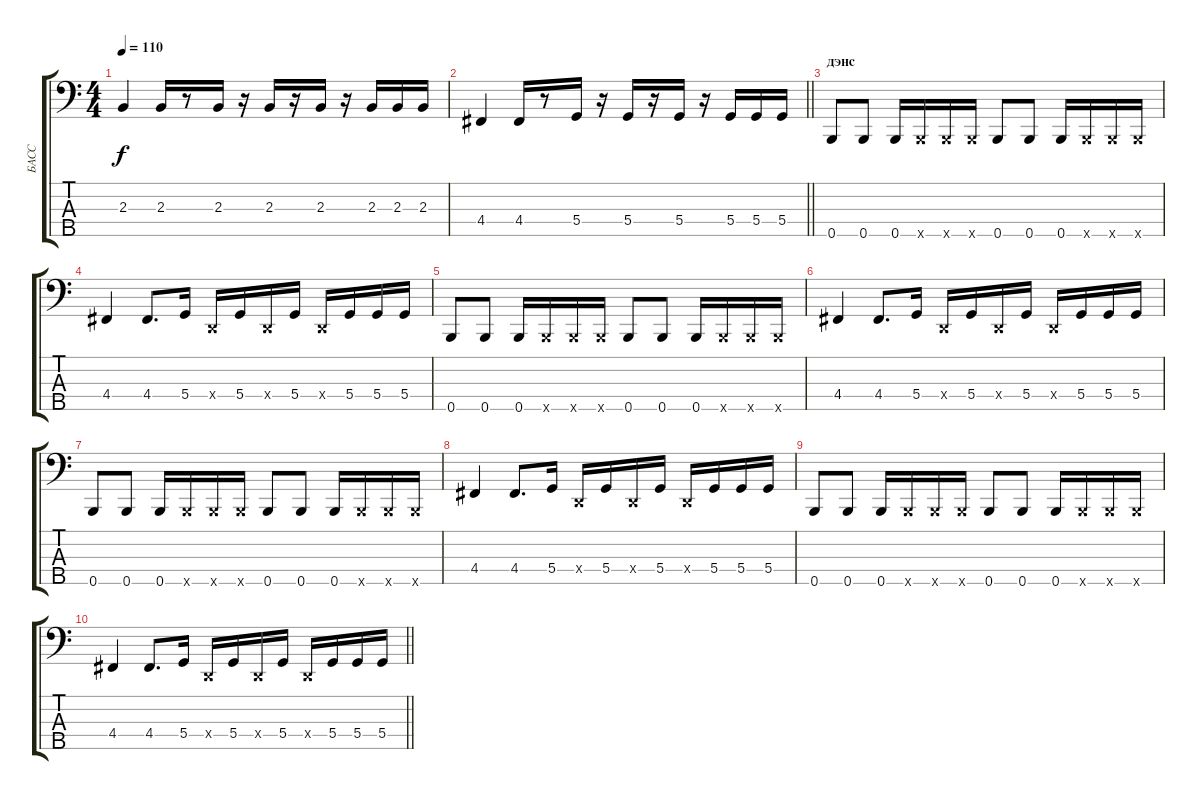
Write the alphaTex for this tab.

\track ("БАСС" "БАСС") {instrument slapbass1}
\staff {score tabs}
\tuning (G2 D2 A1 D1 B0) {hide}
\ts (4 4)
\tempo 110
\clef f4
\ks c
2.3.4{dy f} 2.3.16 r.8 2.3.16 r.16 2.3.16 r.16 2.3.16 r.16 2.3.16 2.3.16 2.3.16 |
\barLineRight lightlight
4.4.4 4.4.16 r.8 5.4.16 r.16 5.4.16 r.16 5.4.16 r.16 5.4.16 5.4.16 5.4.16 |
\section ("" "дэнс ")
0.5.8 0.5.8 0.5.16 0.5{x}.16 0.5{x}.16 0.5{x}.16 0.5.8 0.5.8 0.5.16 0.5{x}.16 0.5{x}.16 0.5{x}.16 |
4.4.4 4.4.8{d} 5.4.16 0.4{x}.16 5.4.16 0.4{x}.16 5.4.16 0.4{x}.16 5.4.16 5.4.16 5.4.16 |
0.5.8 0.5.8 0.5.16 0.5{x}.16 0.5{x}.16 0.5{x}.16 0.5.8 0.5.8 0.5.16 0.5{x}.16 0.5{x}.16 0.5{x}.16 |
4.4.4 4.4.8{d} 5.4.16 0.4{x}.16 5.4.16 0.4{x}.16 5.4.16 0.4{x}.16 5.4.16 5.4.16 5.4.16 |
0.5.8 0.5.8 0.5.16 0.5{x}.16 0.5{x}.16 0.5{x}.16 0.5.8 0.5.8 0.5.16 0.5{x}.16 0.5{x}.16 0.5{x}.16 |
4.4.4 4.4.8{d} 5.4.16 0.4{x}.16 5.4.16 0.4{x}.16 5.4.16 0.4{x}.16 5.4.16 5.4.16 5.4.16 |
0.5.8 0.5.8 0.5.16 0.5{x}.16 0.5{x}.16 0.5{x}.16 0.5.8 0.5.8 0.5.16 0.5{x}.16 0.5{x}.16 0.5{x}.16 |
\barLineRight lightlight
4.4.4 4.4.8{d} 5.4.16 0.4{x}.16 5.4.16 0.4{x}.16 5.4.16 0.4{x}.16 5.4.16 5.4.16 5.4.16
